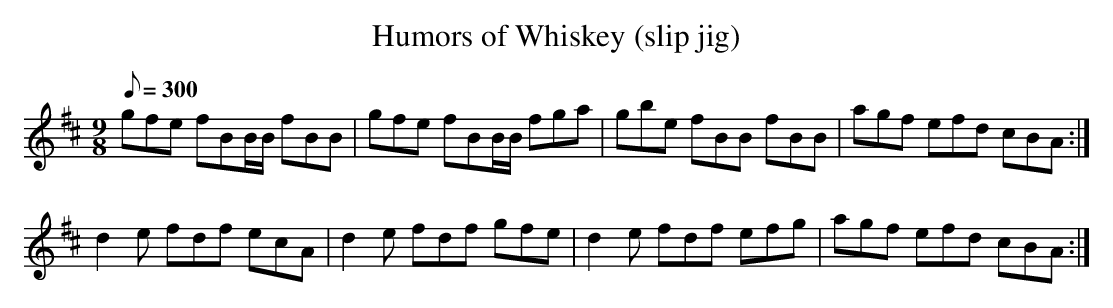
X:1
T:Humors of Whiskey (slip jig) % nf<bb
L:1/8
M:9/8
Q:300
K:D major
gfe fBB/B/ fBB|gfe fBB/B/ fga|gbe fBB fBB|agf efd cBA:|
d2e fdf ecA|d2e fdf gfe|d2e fdf efg|agf efd cBA:|
